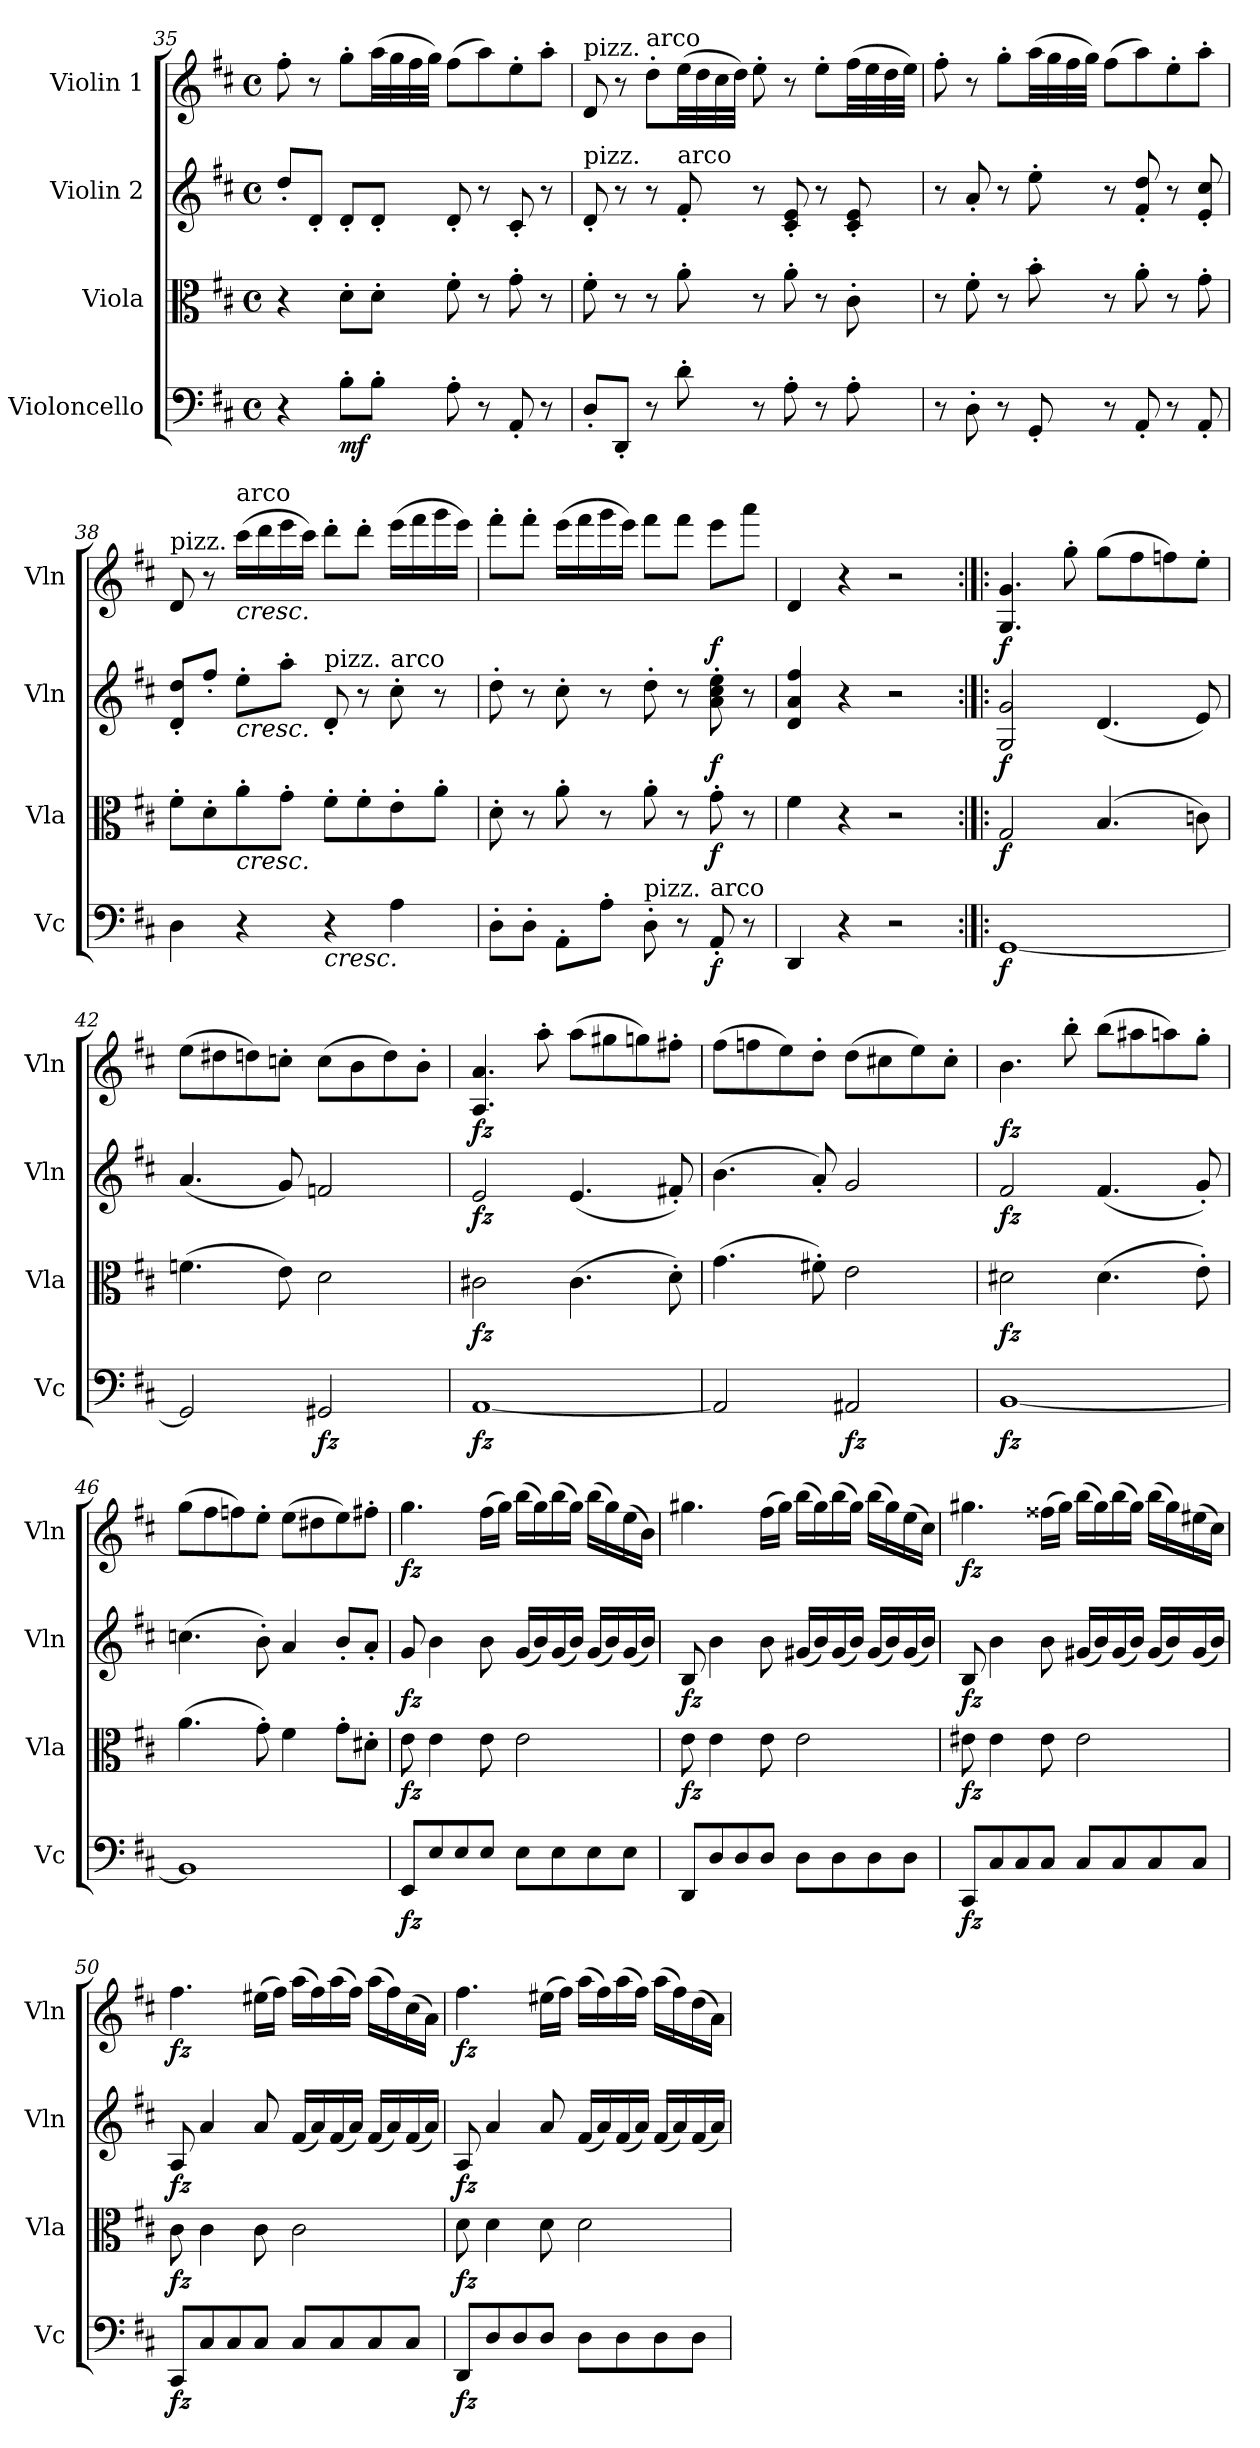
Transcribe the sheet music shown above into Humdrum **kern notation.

**kern	**dynam	**kern	**dynam	**kern	**dynam	**kern	**dynam
*part4	*part4	*part3	*part3	*part2	*part2	*part1	*part1
*staff4	*staff4	*staff3	*staff3	*staff2	*staff2	*staff1	*staff1
*I"Violoncello	*	*I"Viola	*	*I"Violin 2	*	*I"Violin 1	*
*I'Vc	*	*I'Vla	*	*I'Vln	*	*I'Vln	*
*clefF4	*	*clefC3	*	*clefG2	*	*clefG2	*
*k[f#c#]	*	*k[f#c#]	*	*k[f#c#]	*	*k[f#c#]	*
*M4/4	*	*M4/4	*	*M4/4	*	*M4/4	*
*met(c)	*	*met(c)	*	*met(c)	*	*met(c)	*
=35	=35	=35	=35	=35	=35	=35	=35
4r	.	4r	.	8dd'/L	.	8ff#'\	.
.	.	.	.	8d'/J	.	8r	.
!	!LO:DY:b	!	!	!	!	!	!
8B'\L	mf	8d'\L	.	8d'/L	.	8gg'\L	.
8B'\J	.	8d'\J	.	8d'/J	.	(32aa\LL	.
.	.	.	.	.	.	32gg\	.
.	.	.	.	.	.	32ff#\	.
.	.	.	.	.	.	32gg\JJJ)	.
8A'\	.	8f#'\	.	8d'/	.	(8ff#\L	.
8r	.	8r	.	8r	.	8aa\)	.
8AA'/	.	8g'\	.	8c#'/	.	8ee'\	.
8r	.	8r	.	8r	.	8aa'\J	.
=36	=36	=36	=36	=36	=36	=36	=36
!	!	!	!	!	!	!LO:TX:a:t=pizz.	!
!	!	!	!	!LO:TX:a:t=pizz.	!	!	!
8D'/L	.	8f#'\	.	8d'/	.	8d/	.
8DD'/J	.	8r	.	8r	.	8r	.
!	!	!	!	!	!	!LO:TX:a:t=arco	!
8r	.	8r	.	8r	.	8dd'\L	.
!	!	!	!	!LO:TX:a:t=arco	!	!	!
8d'\	.	8a'\	.	8f#'/	.	(32ee\LL	.
.	.	.	.	.	.	32dd\	.
.	.	.	.	.	.	32cc#\	.
.	.	.	.	.	.	32dd\JJJ)	.
8r	.	8r	.	8r	.	8ee'\	.
8A'\	.	8a'\	.	8c#/' 8e/'	.	8r	.
8r	.	8r	.	8r	.	8ee'\L	.
8A'\	.	8c#'\	.	8c#/' 8e/'	.	(32ff#\LL	.
.	.	.	.	.	.	32ee\	.
.	.	.	.	.	.	32dd\	.
.	.	.	.	.	.	32ee\JJJ)	.
!!LO:LB:g=z
=37	=37	=37	=37	=37	=37	=37	=37
8r	.	8r	.	8r	.	8ff#'\	.
8D'\	.	8f#'\	.	8a'/	.	8r	.
8r	.	8r	.	8r	.	8gg'\L	.
8GG'/	.	8b'\	.	8ee'\	.	(32aa\LL	.
.	.	.	.	.	.	32gg\	.
.	.	.	.	.	.	32ff#\	.
.	.	.	.	.	.	32gg\JJJ)	.
8r	.	8r	.	8r	.	(8ff#\L	.
8AA'/	.	8a'\	.	8f#/' 8dd/'	.	8aa\)	.
8r	.	8r	.	8r	.	8ee'\	.
8AA'/	.	8g'\	.	8e/' 8cc#/'	.	8aa'\J	.
=38	=38	=38	=38	=38	=38	=38	=38
!	!	!	!	!	!	!LO:TX:a:t=pizz.	!
4D\	.	8f#'\L	.	8d/' 8dd/'L	.	8d/	.
.	.	8d'\	.	8ff#'/J	.	8r	.
!	!	!	!	!	!	!LO:TX:a:t=arco	!
!	!	!	!	!	!	!LO:TX:b:i:t=cresc.	!
!	!	!	!	!LO:TX:b:i:t=cresc.	!	!	!
!	!	!LO:TX:b:i:t=cresc.	!	!	!	!	!
4r	.	8a'\	.	8ee'\L	.	(16ccc#\LL	.
.	.	.	.	.	.	16ddd\	.
.	.	8g'\J	.	8aa'\J	.	16eee\	.
.	.	.	.	.	.	16ccc#\JJ)	.
!	!	!	!	!LO:TX:a:t=pizz.	!	!	!
!LO:TX:b:i:t=cresc.	!	!	!	!	!	!	!
4r	.	8f#'\L	.	8d'/	.	8ddd'\L	.
.	.	8f#'\	.	8r	.	8ddd'\J	.
!	!	!	!	!LO:TX:a:t=arco	!	!	!
4A\	.	8e'\	.	8cc#'\	.	(16eee\LL	.
.	.	.	.	.	.	16fff#\	.
.	.	8a'\J	.	8r	.	16ggg\	.
.	.	.	.	.	.	16eee\JJ)	.
=39	=39	=39	=39	=39	=39	=39	=39
8D'\L	.	8d'\	.	8dd'\	.	8fff#'\L	.
8D'\J	.	8r	.	8r	.	8fff#'\J	.
8AA'\L	.	8a'\	.	8cc#'\	.	(16eee\LL	.
.	.	.	.	.	.	16fff#\	.
8A'\J	.	8r	.	8r	.	16ggg\	.
.	.	.	.	.	.	16eee\JJ)	.
!LO:TX:a:t=pizz.	!	!	!	!	!	!	!
8D'\	.	8a'\	.	8dd'\	.	8fff#\L	.
8r	.	8r	.	8r	.	8fff#\J	.
!LO:TX:a:t=arco	!	!	!	!	!	!	!
!	!LO:DY:b	!	!LO:DY:b	!	!LO:DY:b	!	!LO:DY:b
8AA'/	f	8g'\	f	8a\' 8cc#\' 8ee\'	f	8eee\L	f
8r	.	8r	.	8r	.	8aaa\J	.
=40	=40	=40	=40	=40	=40	=40	=40
4DD/	.	4f#\	.	4d/ 4a/ 4ff#/	.	4d/	.
4r	.	4r	.	4r	.	4r	.
2r	.	2r	.	2r	.	2r	.
!!LO:LB:g=z
=41:|!|:	=41:|!|:	=41:|!|:	=41:|!|:	=41:|!|:	=41:|!|:	=41:|!|:	=41:|!|:
!	!LO:DY:b	!	!LO:DY:b	!	!LO:DY:b	!	!LO:DY:b
[1GG	f	2G/	f	2G/ 2g/	f	4.G/ 4.g/	f
.	.	.	.	.	.	8gg'\	.
.	.	(4.B/	.	(4.d/	.	(8gg\L	.
.	.	.	.	.	.	8ff#\	.
.	.	.	.	.	.	8ffn\)	.
.	.	8cn\)	.	8e/)	.	8ee'\J	.
=42	=42	=42	=42	=42	=42	=42	=42
2GG/]	.	(4.fn\	.	(4.a/	.	(8ee\L	.
.	.	.	.	.	.	8dd#X\	.
.	.	.	.	.	.	8ddn\)	.
.	.	8e\)	.	8g/)	.	8ccn'\J	.
!	!LO:DY:b	!	!	!	!	!	!
2GG#X/	fz	2d\	.	2fn/	.	(8cc\L	.
.	.	.	.	.	.	8b\	.
.	.	.	.	.	.	8dd\)	.
.	.	.	.	.	.	8b'\J	.
=43	=43	=43	=43	=43	=43	=43	=43
!	!LO:DY:b	!	!LO:DY:b	!	!LO:DY:b	!	!LO:DY:b
[1AA	fz	2c#X\	fz	2e/	fz	4.A/ 4.a/	fz
.	.	.	.	.	.	8aa'\	.
.	.	(4.c#\	.	(4.e/	.	(8aa\L	.
.	.	.	.	.	.	8gg#X\	.
.	.	.	.	.	.	8ggn\)	.
.	.	8d'\)	.	8f#X'/)	.	8ff#X'\J	.
=44	=44	=44	=44	=44	=44	=44	=44
2AA/]	.	(4.g\	.	(4.b\	.	(8ff#\L	.
.	.	.	.	.	.	8ffn\	.
.	.	.	.	.	.	8ee\)	.
.	.	8f#X'\)	.	8a'/)	.	8dd'\J	.
!	!LO:DY:b	!	!	!	!	!	!
2AA#X/	fz	2e\	.	2g/	.	(8dd\L	.
.	.	.	.	.	.	8cc#X\	.
.	.	.	.	.	.	8ee\)	.
.	.	.	.	.	.	8cc#'\J	.
=45	=45	=45	=45	=45	=45	=45	=45
!	!LO:DY:b	!	!LO:DY:b	!	!LO:DY:b	!	!LO:DY:b
[1BB	fz	2d#X\	fz	2f#/	fz	4.b\	fz
.	.	.	.	.	.	8bb'\	.
.	.	(4.d#\	.	(4.f#/	.	(8bb\L	.
.	.	.	.	.	.	8aa#X\	.
.	.	.	.	.	.	8aan\)	.
.	.	8e'\)	.	8g'/)	.	8gg'\J	.
!!LO:PB:g=z
=46	=46	=46	=46	=46	=46	=46	=46
1BB]	.	(4.a\	.	(4.ccn\	.	(8gg\L	.
.	.	.	.	.	.	8ff#\	.
.	.	.	.	.	.	8ffn\)	.
.	.	8g'\)	.	8b'\)	.	8ee'\J	.
.	.	4f#\	.	4a/	.	(8ee\L	.
.	.	.	.	.	.	8dd#X\	.
.	.	8g'\L	.	8b'/L	.	8ee\)	.
.	.	8d#X'\J	.	8a'/J	.	8ff#X'\J	.
=47	=47	=47	=47	=47	=47	=47	=47
!	!LO:DY:b	!	!LO:DY:b	!	!LO:DY:b	!	!LO:DY:b
8EE/L	fz	8e\	fz	8g/	fz	4.gg\	fz
8E/	.	4e\	.	4b\	.	.	.
8E/	.	.	.	.	.	.	.
8E/J	.	8e\	.	8b\	.	(16ff#\LL	.
.	.	.	.	.	.	16gg\JJ)	.
8E\L	.	2e\	.	(16g/LL	.	(16bb\LL	.
.	.	.	.	16b/)	.	16gg\)	.
8E\	.	.	.	(16g/	.	(16bb\	.
.	.	.	.	16b/JJ)	.	16gg\JJ)	.
8E\	.	.	.	(16g/LL	.	(16bb\LL	.
.	.	.	.	16b/)	.	16gg\)	.
8E\J	.	.	.	(16g/	.	(16ee\	.
.	.	.	.	16b/JJ)	.	16b\JJ)	.
=48	=48	=48	=48	=48	=48	=48	=48
!	!	!	!LO:DY:b	!	!LO:DY:b	!	!
8DD/L	.	8e\	fz	8B/	fz	4.gg#X\	.
8D/	.	4e\	.	4b\	.	.	.
8D/	.	.	.	.	.	.	.
8D/J	.	8e\	.	8b\	.	(16ff#\LL	.
.	.	.	.	.	.	16gg#\JJ)	.
8D\L	.	2e\	.	(16g#X/LL	.	(16bb\LL	.
.	.	.	.	16b/)	.	16gg#\)	.
8D\	.	.	.	(16g#/	.	(16bb\	.
.	.	.	.	16b/JJ)	.	16gg#\JJ)	.
8D\	.	.	.	(16g#/LL	.	(16bb\LL	.
.	.	.	.	16b/)	.	16gg#\)	.
8D\J	.	.	.	(16g#/	.	(16ee\	.
.	.	.	.	16b/JJ)	.	16cc#\JJ)	.
!!LO:LB:g=z
=49	=49	=49	=49	=49	=49	=49	=49
!	!LO:DY:b	!	!LO:DY:b	!	!LO:DY:b	!	!LO:DY:b
8CC#/L	fz	8e#X\	fz	8B/	fz	4.gg#X\	fz
8C#/	.	4e#\	.	4b\	.	.	.
8C#/	.	.	.	.	.	.	.
8C#/J	.	8e#\	.	8b\	.	(16ff##X\LL	.
.	.	.	.	.	.	16gg#\JJ)	.
8C#/L	.	2e#\	.	(16g#X/LL	.	(16bb\LL	.
.	.	.	.	16b/)	.	16gg#\)	.
8C#/	.	.	.	(16g#/	.	(16bb\	.
.	.	.	.	16b/JJ)	.	16gg#\JJ)	.
8C#/	.	.	.	(16g#/LL	.	(16bb\LL	.
.	.	.	.	16b/)	.	16gg#\)	.
8C#/J	.	.	.	(16g#/	.	(16ee#X\	.
.	.	.	.	16b/JJ)	.	16cc#\JJ)	.
!!LO:LB:g=z
=50	=50	=50	=50	=50	=50	=50	=50
!	!LO:DY:b	!	!LO:DY:b	!	!LO:DY:b	!	!LO:DY:b
8CC#/L	fz	8c#\	fz	8A/	fz	4.ff#\	fz
8C#/	.	4c#\	.	4a/	.	.	.
8C#/	.	.	.	.	.	.	.
8C#/J	.	8c#\	.	8a/	.	(16ee#X\LL	.
.	.	.	.	.	.	16ff#\JJ)	.
8C#/L	.	2c#\	.	(16f#/LL	.	(16aa\LL	.
.	.	.	.	16a/)	.	16ff#\)	.
8C#/	.	.	.	(16f#/	.	(16aa\	.
.	.	.	.	16a/JJ)	.	16ff#\JJ)	.
8C#/	.	.	.	(16f#/LL	.	(16aa\LL	.
.	.	.	.	16a/)	.	16ff#\)	.
8C#/J	.	.	.	(16f#/	.	(16cc#\	.
.	.	.	.	16a/JJ)	.	16a\JJ)	.
=51	=51	=51	=51	=51	=51	=51	=51
!	!LO:DY:b	!	!LO:DY:b	!	!LO:DY:b	!	!LO:DY:b
8DD/L	fz	8d\	fz	8A/	fz	4.ff#\	fz
8D/	.	4d\	.	4a/	.	.	.
8D/	.	.	.	.	.	.	.
8D/J	.	8d\	.	8a/	.	(16ee#X\LL	.
.	.	.	.	.	.	16ff#\JJ)	.
8D\L	.	2d\	.	(16f#/LL	.	(16aa\LL	.
.	.	.	.	16a/)	.	16ff#\)	.
8D\	.	.	.	(16f#/	.	(16aa\	.
.	.	.	.	16a/JJ)	.	16ff#\JJ)	.
8D\	.	.	.	(16f#/LL	.	(16aa\LL	.
.	.	.	.	16a/)	.	16ff#\)	.
8D\J	.	.	.	(16f#/	.	(16dd\	.
.	.	.	.	16a/JJ)	.	16a\JJ)	.
=	=	=	=	=	=	=	=
*-	*-	*-	*-	*-	*-	*-	*-
